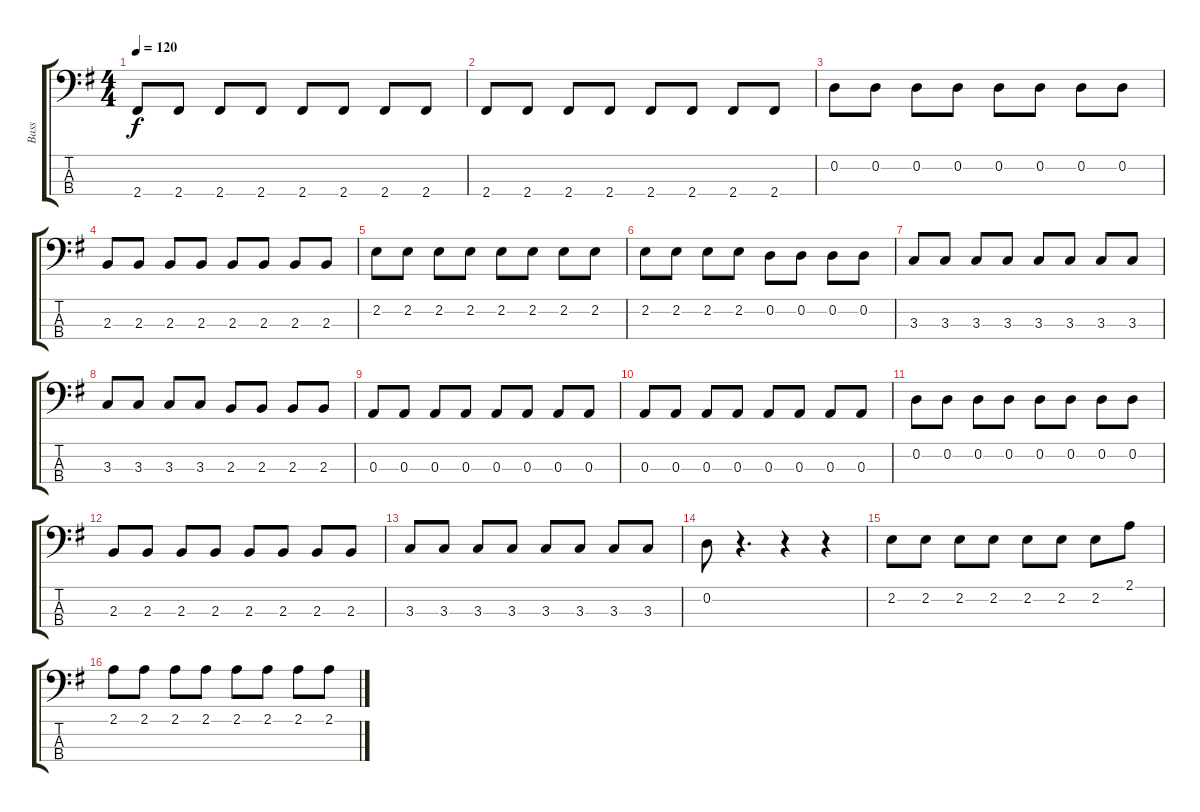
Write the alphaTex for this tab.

\track ("Bass" "Bass") {instrument electricbassfinger}
\staff {score tabs}
\tuning (G2 D2 A1 E1) {hide}
\ts (4 4)
\tempo 120
\clef f4
\ks g
2.4.8{dy f} 2.4.8 2.4.8 2.4.8 2.4.8 2.4.8 2.4.8 2.4.8 |
2.4.8 2.4.8 2.4.8 2.4.8 2.4.8 2.4.8 2.4.8 2.4.8 |
0.2.8 0.2.8 0.2.8 0.2.8 0.2.8 0.2.8 0.2.8 0.2.8 |
2.3.8 2.3.8 2.3.8 2.3.8 2.3.8 2.3.8 2.3.8 2.3.8 |
2.2.8 2.2.8 2.2.8 2.2.8 2.2.8 2.2.8 2.2.8 2.2.8 |
2.2.8 2.2.8 2.2.8 2.2.8 0.2.8 0.2.8 0.2.8 0.2.8 |
3.3.8 3.3.8 3.3.8 3.3.8 3.3.8 3.3.8 3.3.8 3.3.8 |
3.3.8 3.3.8 3.3.8 3.3.8 2.3.8 2.3.8 2.3.8 2.3.8 |
0.3.8 0.3.8 0.3.8 0.3.8 0.3.8 0.3.8 0.3.8 0.3.8 |
0.3.8 0.3.8 0.3.8 0.3.8 0.3.8 0.3.8 0.3.8 0.3.8 |
0.2.8 0.2.8 0.2.8 0.2.8 0.2.8 0.2.8 0.2.8 0.2.8 |
2.3.8 2.3.8 2.3.8 2.3.8 2.3.8 2.3.8 2.3.8 2.3.8 |
3.3.8 3.3.8 3.3.8 3.3.8 3.3.8 3.3.8 3.3.8 3.3.8 |
0.2.8 r.4{d} r.4 r.4 |
2.2.8 2.2.8 2.2.8 2.2.8 2.2.8 2.2.8 2.2.8 2.1.8 |
2.1.8 2.1.8 2.1.8 2.1.8 2.1.8 2.1.8 2.1.8 2.1.8
